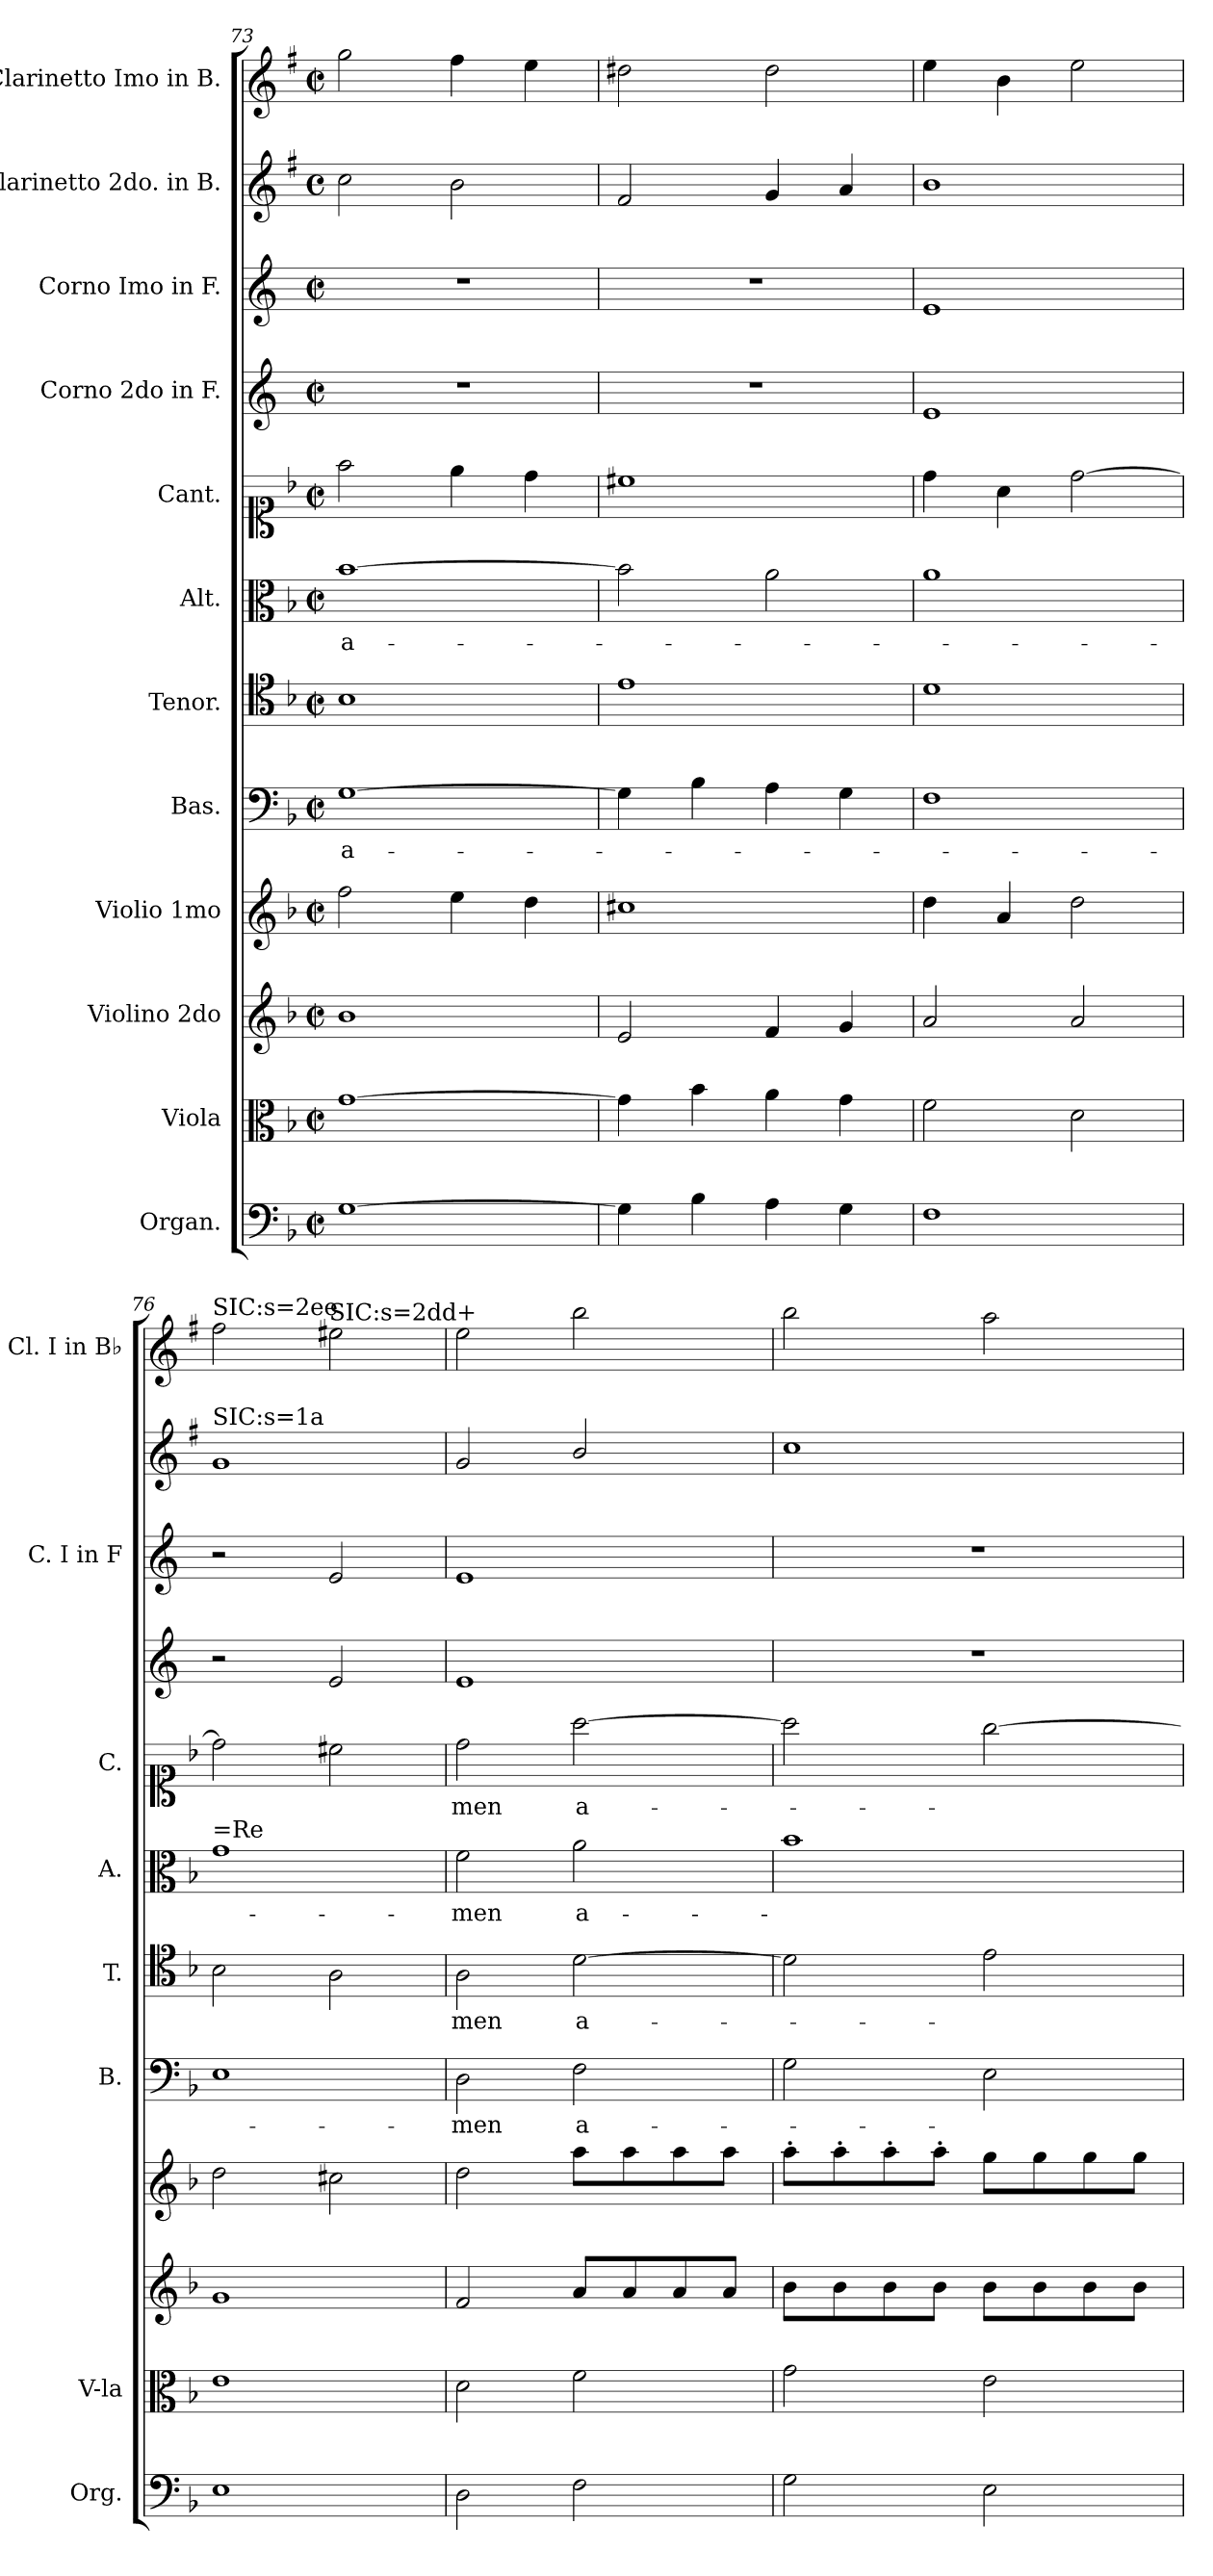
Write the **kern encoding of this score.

**kern	**kern	**kern	**kern	**kern	**text	**kern	**text	**kern	**text	**kern	**text	**kern	**kern	**kern	**kern
*part12	*part11	*part10	*part9	*part8	*part8	*part7	*part7	*part6	*part6	*part5	*part5	*part4	*part3	*part2	*part1
*staff12	*staff11	*staff10	*staff9	*staff8	*staff8	*staff7	*staff7	*staff6	*staff6	*staff5	*staff5	*staff4	*staff3	*staff2	*staff1
*I"Organ.	*I"Viola	*I"Violino 2do	*I"Violio 1mo	*I"Bas.	*	*I"Tenor.	*	*I"Alt.	*	*I"Cant.	*	*I"Corno 2do in F.	*I"Corno Imo in F.	*I"Clarinetto 2do. in B.	*I"Clarinetto Imo in B.
*I'Org.	*I'V-la	*	*	*I'B.	*	*I'T.	*	*I'A.	*	*I'C.	*	*	*I'C. I in F	*	*I'Cl. I in B♭
*clefF4	*clefC3	*clefG2	*clefG2	*clefF4	*	*clefC4	*	*clefC3	*	*clefC1	*	*clefG2	*clefG2	*clefG2	*clefG2
*	*	*	*	*	*	*	*	*	*	*	*	*ITrd4c7	*ITrd4c7	*ITrd1c2	*ITrd1c2
*k[b-]	*k[b-]	*k[b-]	*k[b-]	*k[b-]	*	*k[b-]	*	*k[b-]	*	*k[b-]	*	*k[b-]	*k[b-]	*k[b-]	*k[b-]
*M2/2	*M2/2	*M2/2	*M2/2	*M2/2	*	*M2/2	*	*M2/2	*	*M2/2	*	*M2/2	*M2/2	*M2/2	*M2/2
*met(c|)	*met(c|)	*met(c|)	*met(c|)	*met(c|)	*	*met(c|)	*	*met(c|)	*	*met(c|)	*	*met(c|)	*met(c|)	*met(c)	*met(c|)
=73	=73	=73	=73	=73	=73	=73	=73	=73	=73	=73	=73	=73	=73	=73	=73
[1G	[1g	1b-	2ff\	[1G	a-	1B-	.	[1b-	a-	2ff\	.	1r	1r	2b-\	2ff\
.	.	.	4ee\	.	.	.	.	.	.	4ee\	.	.	.	2a\	4ee\
.	.	.	4dd\	.	.	.	.	.	.	4dd\	.	.	.	.	4dd\
=74	=74	=74	=74	=74	=74	=74	=74	=74	=74	=74	=74	=74	=74	=74	=74
4G\]	4g\]	2e/	1cc#X	4G\]	.	1e	.	2b-\]	.	1cc#X	.	1r	1r	2e/	2cc#X\
4B-\	4b-\	.	.	4B-\	.	.	.	.	.	.	.	.	.	.	.
4A\	4a\	4f/	.	4A\	.	.	.	2a\	.	.	.	.	.	4f/	2cc#\
4G\	4g\	4g/	.	4G\	.	.	.	.	.	.	.	.	.	4g/	.
=75	=75	=75	=75	=75	=75	=75	=75	=75	=75	=75	=75	=75	=75	=75	=75
1F	2f\	2a/	4dd\	1F	.	1d	.	1a	.	4dd\	.	1A	1A	1a	4dd\
.	.	.	4a/	.	.	.	.	.	.	4a\	.	.	.	.	4a\
.	2d\	2a/	2dd\	.	.	.	.	.	.	[2dd\	.	.	.	.	2dd\
=76	=76	=76	=76	=76	=76	=76	=76	=76	=76	=76	=76	=76	=76	=76	=76
!	!	!	!	!	!	!	!	!	!	!	!	!	!	!	!LO:TX:a:t=SIC&colon;s=2ee
!	!	!	!	!	!	!	!	!	!	!	!	!	!	!LO:TX:a:t=SIC&colon;s=1a	!
!	!	!	!	!	!	!	!	!LO:TX:a:t==Re	!	!	!	!	!	!	!
1E	1e	1g	2dd\	1E	.	2B-\	.	1g	.	2dd\]	.	2r	2r	1f	2ee\
!	!	!	!	!	!	!	!	!	!	!	!	!	!	!	!LO:TX:a:t=SIC&colon;s=2dd+
.	.	.	2cc#X\	.	.	2A\	.	.	.	2cc#X\	.	2A/	2A/	.	2dd#X\
=77	=77	=77	=77	=77	=77	=77	=77	=77	=77	=77	=77	=77	=77	=77	=77
2D\	2d\	2f/	2dd\	2D\	-men	2A\	men	2f\	-men	2dd\	-men	1A	1A	2f/	2dd\
2F\	2f\	8a/L	8aa\L	2F\	a-	[2d\	a-	2a\	a-	[2aa\	a-	.	.	2a/	2aa\
.	.	8a/	8aa\	.	.	.	.	.	.	.	.	.	.	.	.
.	.	8a/	8aa\	.	.	.	.	.	.	.	.	.	.	.	.
.	.	8a/J	8aa\J	.	.	.	.	.	.	.	.	.	.	.	.
=78	=78	=78	=78	=78	=78	=78	=78	=78	=78	=78	=78	=78	=78	=78	=78
2G\	2g\	8b-\L	8aa'\L	2G\	.	2d\]	.	1b-	.	2aa\]	.	1r	1r	1b-	2aa\
.	.	8b-\	8aa'\	.	.	.	.	.	.	.	.	.	.	.	.
.	.	8b-\	8aa'\	.	.	.	.	.	.	.	.	.	.	.	.
.	.	8b-\J	8aa'\J	.	.	.	.	.	.	.	.	.	.	.	.
2E\	2e\	8b-\L	8gg\L	2E\	.	2e\	.	.	.	[2gg\	.	.	.	.	2gg\
.	.	8b-\	8gg\	.	.	.	.	.	.	.	.	.	.	.	.
.	.	8b-\	8gg\	.	.	.	.	.	.	.	.	.	.	.	.
.	.	8b-\J	8gg\J	.	.	.	.	.	.	.	.	.	.	.	.
=	=	=	=	=	=	=	=	=	=	=	=	=	=	=	=
*-	*-	*-	*-	*-	*-	*-	*-	*-	*-	*-	*-	*-	*-	*-	*-
